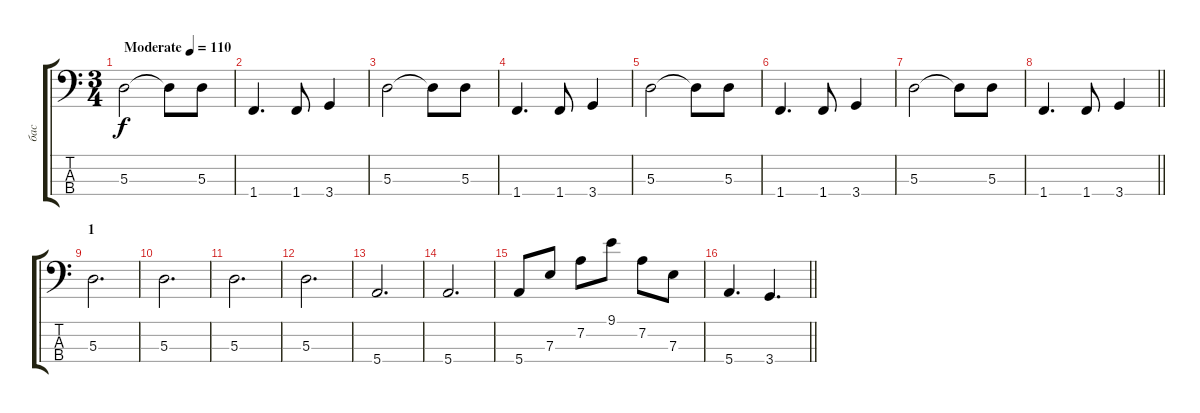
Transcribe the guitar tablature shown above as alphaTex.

\track ("бас" "бас") {instrument electricbassfinger}
\staff {score tabs}
\tuning (G2 D2 A1 E1) {hide}
\ts (3 4)
\tempo (110 "Moderate")
\clef f4
\ks c
5.3.2{dy f instrument electricbassfinger} 5.3{t}.8 5.3.8 |
1.4.4{d} 1.4.8 3.4.4 |
5.3.2 5.3{t}.8 5.3.8 |
1.4.4{d} 1.4.8 3.4.4 |
5.3.2 5.3{t}.8 5.3.8 |
1.4.4{d} 1.4.8 3.4.4 |
5.3.2 5.3{t}.8 5.3.8 |
\barLineRight lightlight
1.4.4{d} 1.4.8 3.4.4 |
\section ("" "1")
5.3.2{d} |
5.3.2{d} |
5.3.2{d} |
5.3.2{d} |
5.4.2{d} |
5.4.2{d} |
5.4.8 7.3.8 7.2.8 9.1.8 7.2.8 7.3.8 |
\barLineRight lightlight
5.4.4{d} 3.4.4{d}
